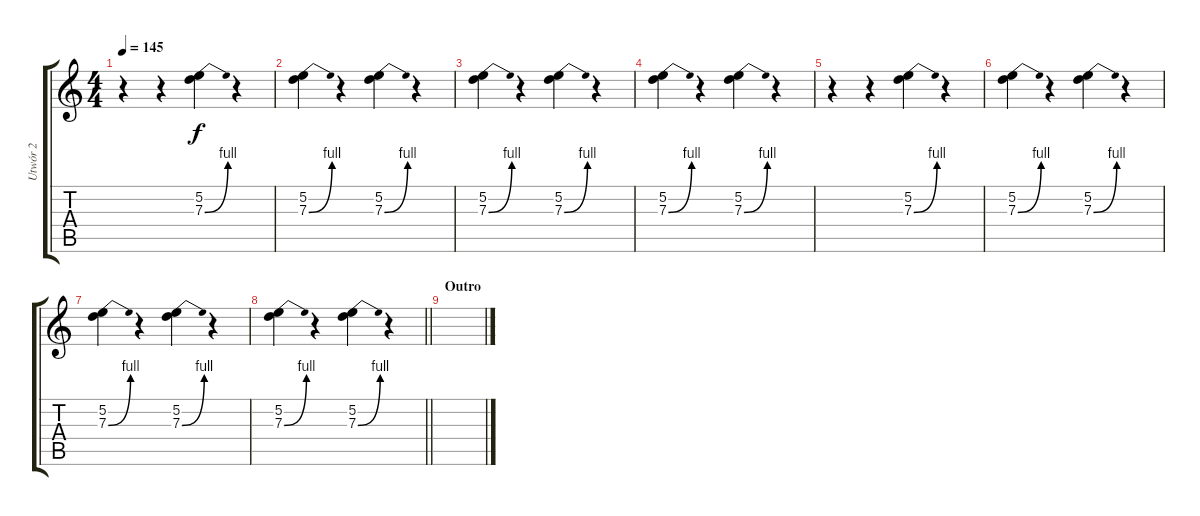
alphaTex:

\track ("Utwór 2" "Utwór 2") {instrument distortionguitar}
\staff {score tabs}
\tuning (E4 B3 G3 D3 A2 E2) {hide}
\ts (4 4)
\tempo 145
\clef g2
\ks c
r.4{dy f} r.4 (5.2 7.3{be (bend 0 0 60 4)}).4 r.4 |
(5.2 7.3{be (bend 0 0 60 4)}).4 r.4 (5.2 7.3{be (bend 0 0 60 4)}).4 r.4 |
(5.2 7.3{be (bend 0 0 60 4)}).4 r.4 (5.2 7.3{be (bend 0 0 60 4)}).4 r.4 |
(5.2 7.3{be (bend 0 0 60 4)}).4 r.4 (5.2 7.3{be (bend 0 0 60 4)}).4 r.4 |
r.4 r.4 (5.2 7.3{be (bend 0 0 60 4)}).4 r.4 |
(5.2 7.3{be (bend 0 0 60 4)}).4 r.4 (5.2 7.3{be (bend 0 0 60 4)}).4 r.4 |
(5.2 7.3{be (bend 0 0 60 4)}).4 r.4 (5.2 7.3{be (bend 0 0 60 4)}).4 r.4 |
\barLineRight lightlight
(5.2 7.3{be (bend 0 0 60 4)}).4 r.4 (5.2 7.3{be (bend 0 0 60 4)}).4 r.4 |
\section ("" "Outro")
